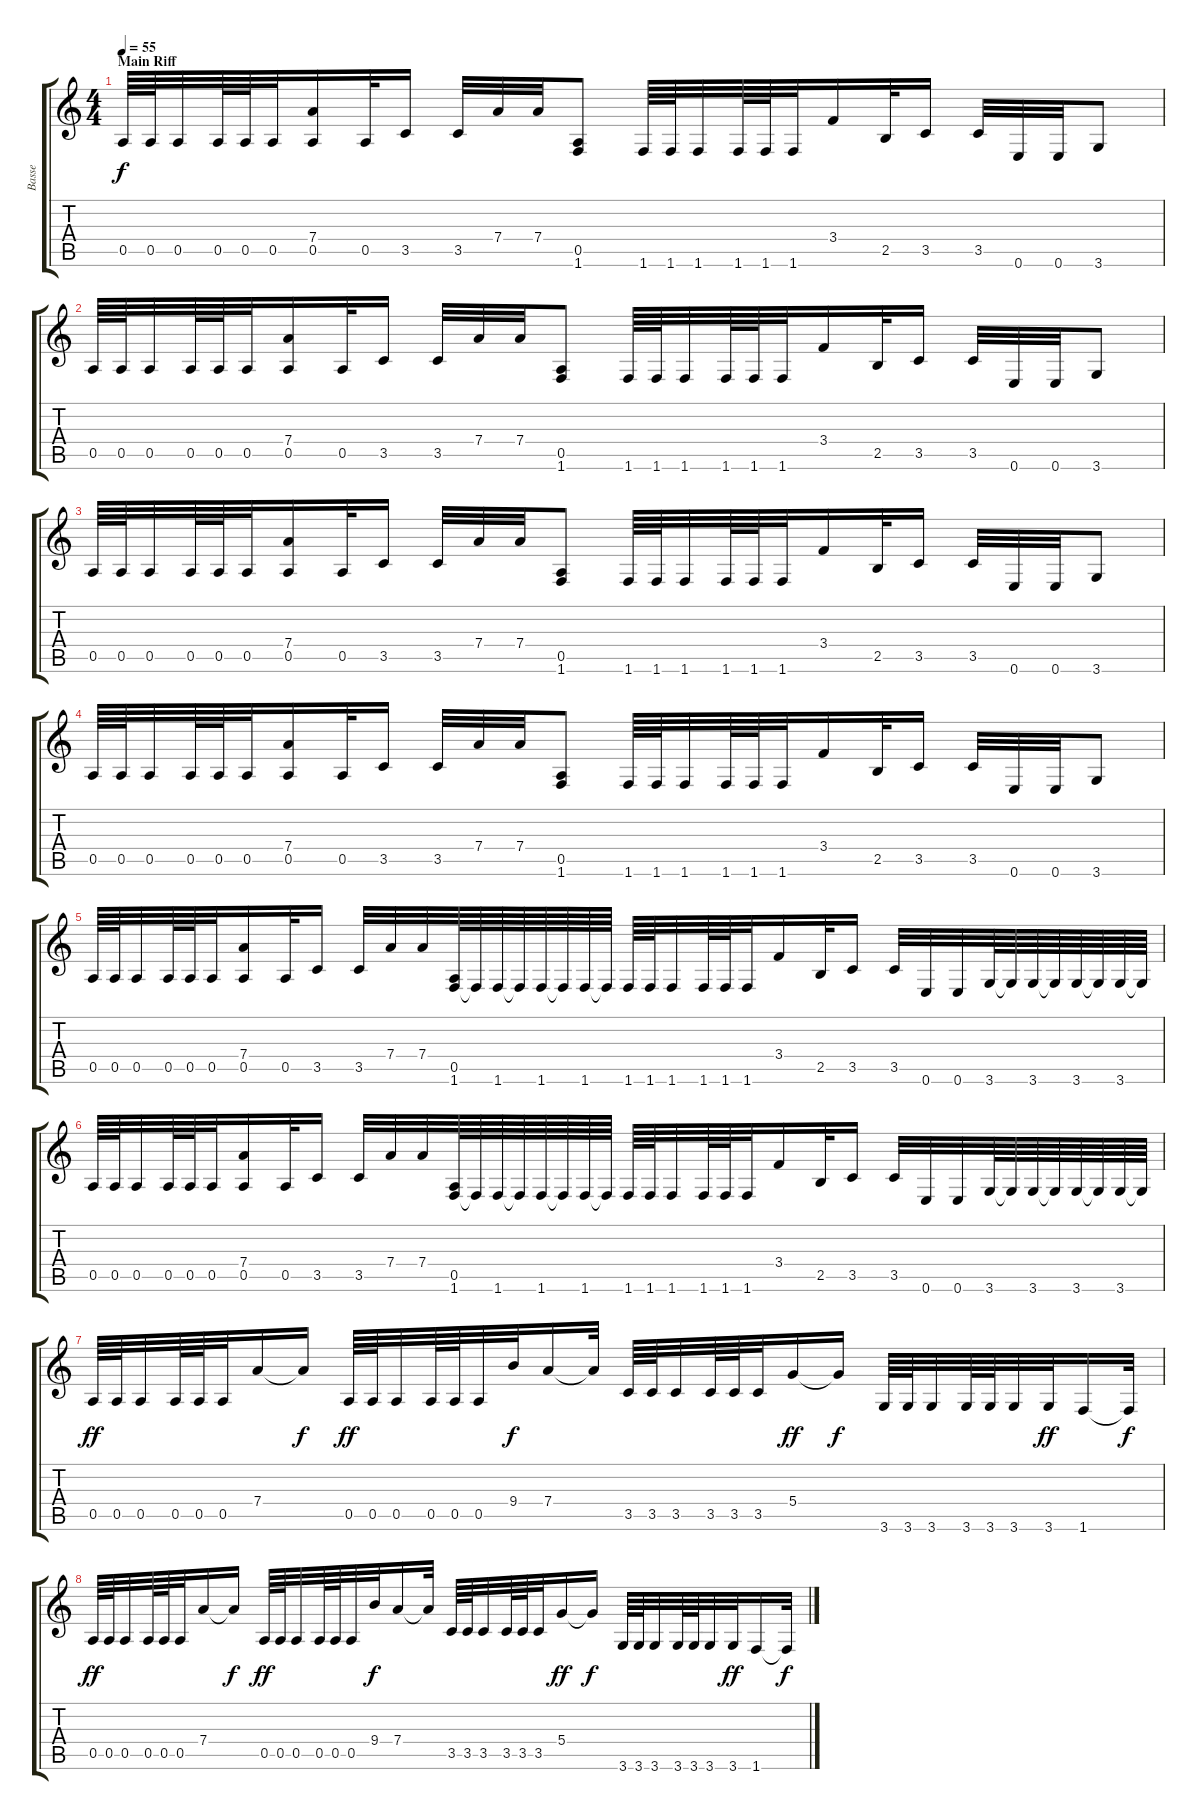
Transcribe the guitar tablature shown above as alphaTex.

\track ("Basse" "Basse") {instrument electricbasspick}
\staff {score tabs}
\tuning (E4 B3 G3 D3 A2 E2) {hide}
\ts (4 4)
\section ("" "Main Riff")
\tempo 55
\clef g2
\ks c
0.5.64{dy f} 0.5.64 0.5.32 0.5.64 0.5.64 0.5.32 (7.4 0.5).16 0.5.32 3.5.16 3.5.32 7.4.32 7.4.32 (0.5 1.6).8 1.6.64 1.6.64 1.6.32 1.6.64 1.6.64 1.6.32 3.4.16 2.5.32 3.5.16 3.5.32 0.6.32 0.6.32 3.6.8 |
0.5.64 0.5.64 0.5.32 0.5.64 0.5.64 0.5.32 (7.4 0.5).16 0.5.32 3.5.16 3.5.32 7.4.32 7.4.32 (0.5 1.6).8 1.6.64 1.6.64 1.6.32 1.6.64 1.6.64 1.6.32 3.4.16 2.5.32 3.5.16 3.5.32 0.6.32 0.6.32 3.6.8 |
0.5.64 0.5.64 0.5.32 0.5.64 0.5.64 0.5.32 (7.4 0.5).16 0.5.32 3.5.16 3.5.32 7.4.32 7.4.32 (0.5 1.6).8 1.6.64 1.6.64 1.6.32 1.6.64 1.6.64 1.6.32 3.4.16 2.5.32 3.5.16 3.5.32 0.6.32 0.6.32 3.6.8 |
0.5.64 0.5.64 0.5.32 0.5.64 0.5.64 0.5.32 (7.4 0.5).16 0.5.32 3.5.16 3.5.32 7.4.32 7.4.32 (0.5 1.6).8 1.6.64 1.6.64 1.6.32 1.6.64 1.6.64 1.6.32 3.4.16 2.5.32 3.5.16 3.5.32 0.6.32 0.6.32 3.6.8 |
0.5.64 0.5.64 0.5.32 0.5.64 0.5.64 0.5.32 (7.4 0.5).16 0.5.32 3.5.16 3.5.32 7.4.32 7.4.32 (0.5 1.6).64 1.6{t}.64 1.6.64 1.6{t}.64 1.6.64 1.6{t}.64 1.6.64 1.6{t}.64 1.6.64 1.6.64 1.6.32 1.6.64 1.6.64 1.6.32 3.4.16 2.5.32 3.5.16 3.5.32 0.6.32 0.6.32 3.6.64 3.6{t}.64 3.6.64 3.6{t}.64 3.6.64 3.6{t}.64 3.6.64 3.6{t}.64 |
0.5.64 0.5.64 0.5.32 0.5.64 0.5.64 0.5.32 (7.4 0.5).16 0.5.32 3.5.16 3.5.32 7.4.32 7.4.32 (0.5 1.6).64 1.6{t}.64 1.6.64 1.6{t}.64 1.6.64 1.6{t}.64 1.6.64 1.6{t}.64 1.6.64 1.6.64 1.6.32 1.6.64 1.6.64 1.6.32 3.4.16 2.5.32 3.5.16 3.5.32 0.6.32 0.6.32 3.6.64 3.6{t}.64 3.6.64 3.6{t}.64 3.6.64 3.6{t}.64 3.6.64 3.6{t}.64 |
0.5.64{dy ff} 0.5.64 0.5.32 0.5.64 0.5.64 0.5.32 7.4.16 7.4{t}.16{dy f} 0.5.64{dy ff} 0.5.64 0.5.32 0.5.64 0.5.64 0.5.32 9.4.32{dy f} 7.4.16 7.4{t}.32 3.5.64 3.5.64 3.5.32 3.5.64 3.5.64 3.5.32 5.4.16{dy ff} 5.4{t}.16{dy f} 3.6.64 3.6.64 3.6.32 3.6.64 3.6.64 3.6.32 3.6.32{dy ff} 1.6.16 1.6{t}.32{dy f} |
0.5.64{dy ff} 0.5.64 0.5.32 0.5.64 0.5.64 0.5.32 7.4.16 7.4{t}.16{dy f} 0.5.64{dy ff} 0.5.64 0.5.32 0.5.64 0.5.64 0.5.32 9.4.32{dy f} 7.4.16 7.4{t}.32 3.5.64 3.5.64 3.5.32 3.5.64 3.5.64 3.5.32 5.4.16{dy ff} 5.4{t}.16{dy f} 3.6.64 3.6.64 3.6.32 3.6.64 3.6.64 3.6.32 3.6.32{dy ff} 1.6.16 1.6{t}.32{dy f}
